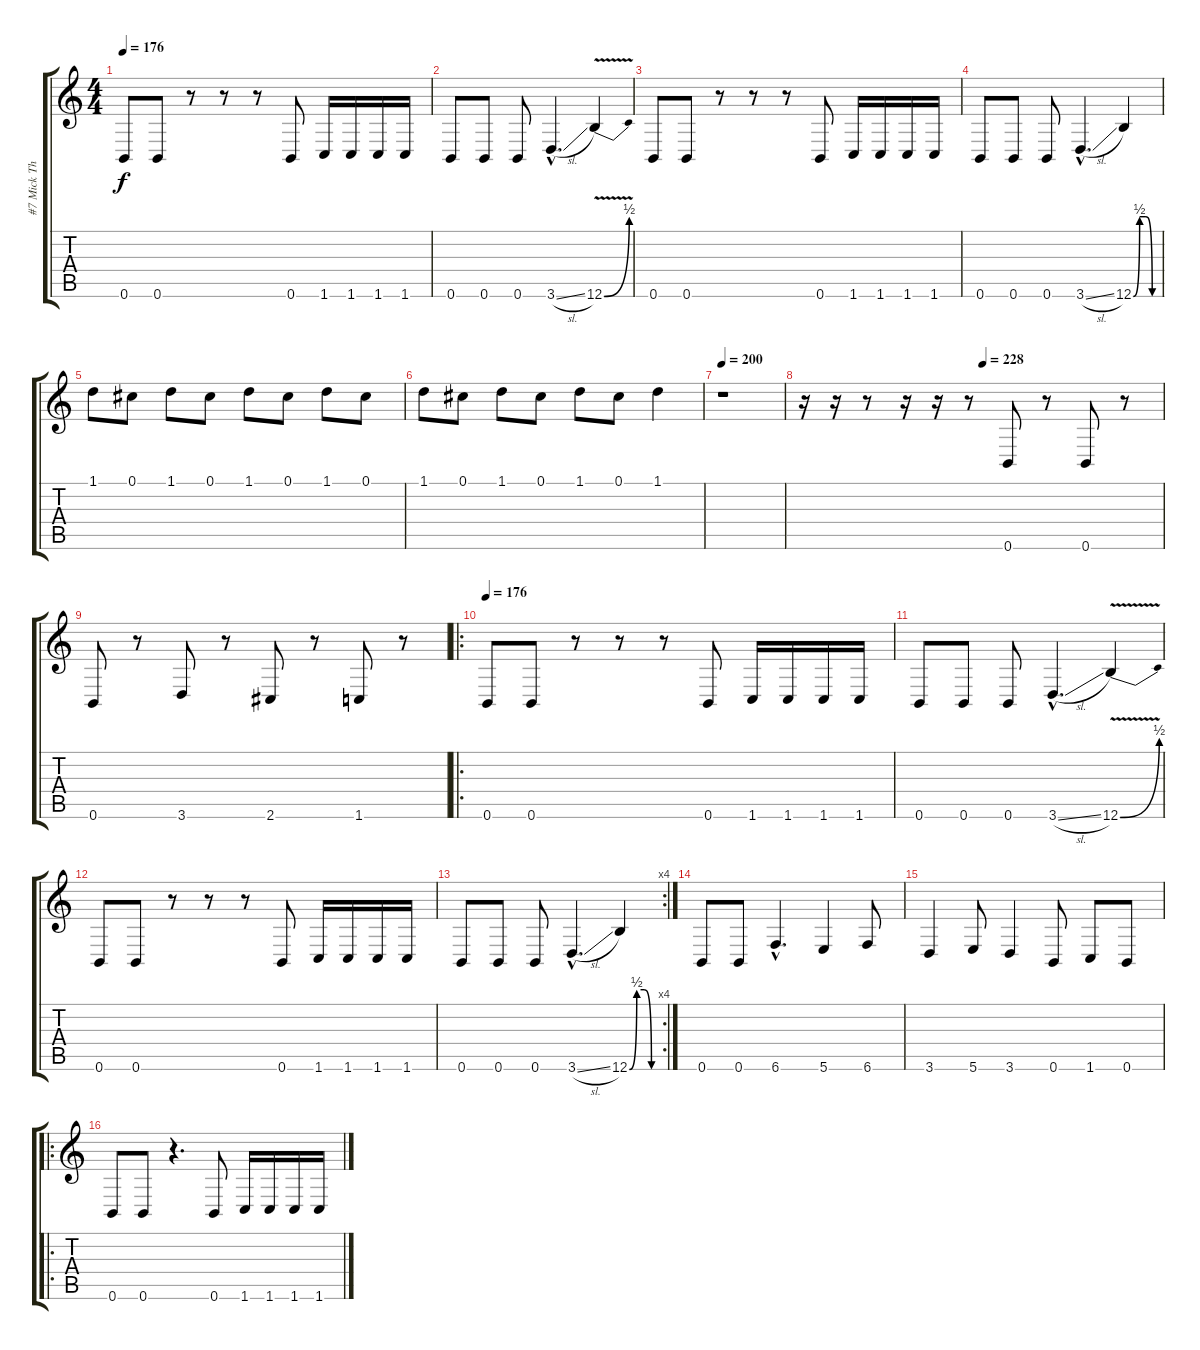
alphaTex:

\track ("#7 Mick Thompson - 2st Guitar (solo)" "#7 Mick Th") {instrument distortionguitar}
\staff {score tabs}
\tuning (Db4 Ab3 E3 B2 Gb2 B1) {hide}
\ts (4 4)
\tempo 176
\clef g2
\ks c
0.6.8{dy f instrument distortionguitar} 0.6.8 r.8 r.8 r.8 0.6.8 1.6.16 1.6.16 1.6.16 1.6.16 |
0.6.8 0.6.8 0.6.8 3.6{sl hac}.4{d} 12.6{be (bend 0 0 60 2) v}.4 |
0.6.8 0.6.8 r.8 r.8 r.8 0.6.8 1.6.16 1.6.16 1.6.16 1.6.16 |
0.6.8 0.6.8 0.6.8 3.6{sl hac}.4{d} 12.6{be (custom 0 0 15 2 30 2 45 0 60 0)}.4 |
1.1.8 0.1.8 1.1.8 0.1.8 1.1.8 0.1.8 1.1.8 0.1.8 |
1.1.8 0.1.8 1.1.8 0.1.8 1.1.8 0.1.8 1.1.4 |
\tempo 200
r.1 |
\tempo (228 0.5)
r.16 r.16 r.8 r.16 r.16 r.8 0.6.8 r.8 0.6.8 r.8 |
0.6.8 r.8 3.6.8 r.8 2.6.8 r.8 1.6.8 r.8 |
\ro
\tempo 176
0.6.8 0.6.8 r.8 r.8 r.8 0.6.8 1.6.16 1.6.16 1.6.16 1.6.16 |
0.6.8 0.6.8 0.6.8 3.6{sl hac}.4{d} 12.6{be (bend 0 0 60 2) v}.4 |
0.6.8 0.6.8 r.8 r.8 r.8 0.6.8 1.6.16 1.6.16 1.6.16 1.6.16 |
\rc 4
0.6.8 0.6.8 0.6.8 3.6{sl hac}.4{d} 12.6{be (custom 0 0 15 2 30 2 45 0 60 0)}.4 |
0.6.8 0.6.8 6.6{hac}.4{d} 5.6.4 6.6.8 |
3.6.4 5.6.8 3.6.4 0.6.8 1.6.8 0.6.8 |
\ro
0.6.8 0.6.8 r.4{d} 0.6.8 1.6.16 1.6.16 1.6.16 1.6.16
